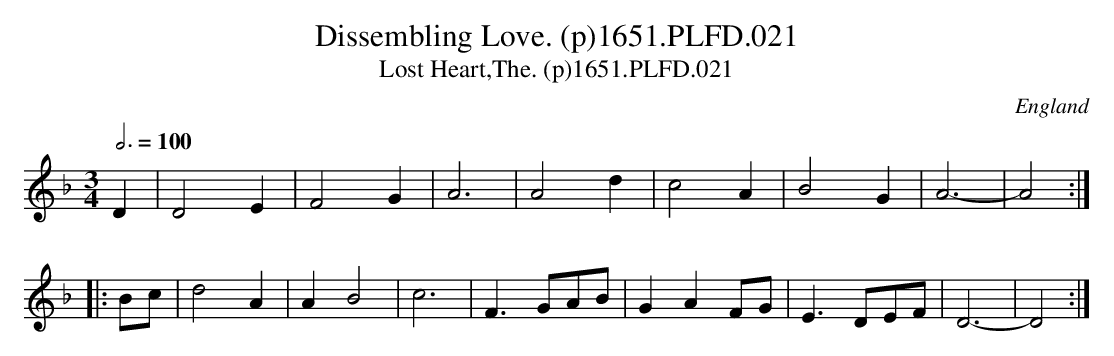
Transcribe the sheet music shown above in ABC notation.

X:1
T:Dissembling Love. (p)1651.PLFD.021
T:Lost Heart,The. (p)1651.PLFD.021
M:3/4
L:1/4
Q:3/4=100
O:England
K:F
D|D2 E| F2 G|A3| A2 d|c2 A| B2 G|A3-| A2:|
|:B/c/|d2 A| A B2| c3 |F>GA/B/| GAF/G/| E>DE/F/| D3-| D2:|
